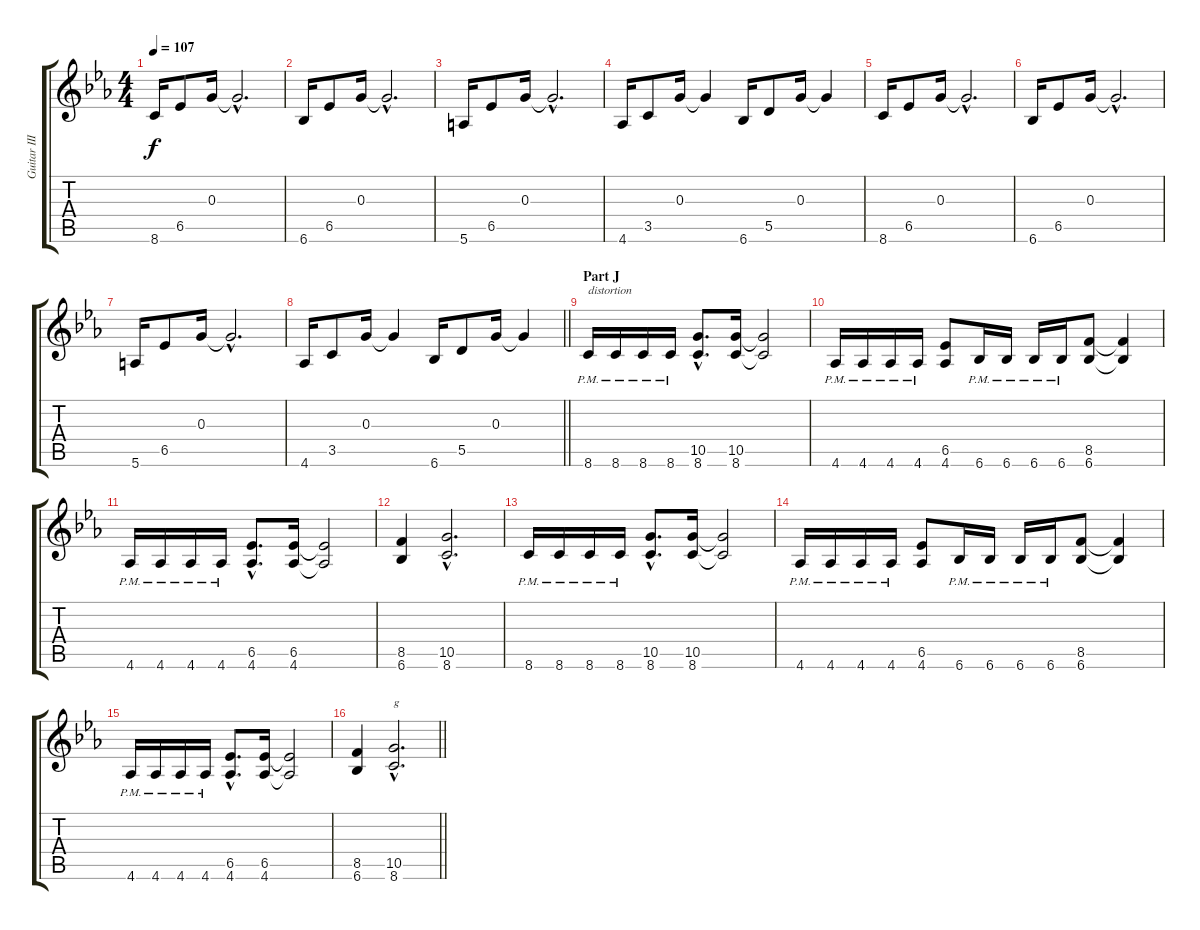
\track ("Guitar III (Kazuma)" "Guitar III") {instrument distortionguitar}
\staff {score tabs}
\tuning (E4 B3 G3 D3 A2 E2) {hide}
\ts (4 4)
\tempo 107
\clef g2
\ks eb
8.6.16{dy f} 6.5.8 0.3.16 0.3{hac t}.2{d} |
6.6.16 6.5.8 0.3.16 0.3{hac t}.2{d} |
5.6.16 6.5.8 0.3.16 0.3{hac t}.2{d} |
4.6.16 3.5.8 0.3.16 0.3{t}.4 6.6.16 5.5.8 0.3.16 0.3{t}.4 |
8.6.16 6.5.8 0.3.16 0.3{hac t}.2{d} |
6.6.16 6.5.8 0.3.16 0.3{hac t}.2{d} |
5.6.16 6.5.8 0.3.16 0.3{hac t}.2{d} |
\barLineRight lightlight
4.6.16 3.5.8 0.3.16 0.3{t}.4 6.6.16 5.5.8 0.3.16 0.3{t}.4 |
\section ("" "Part J")
8.6{pm}.16{txt "distortion" instrument distortionguitar} 8.6{pm}.16 8.6{pm}.16 8.6{pm}.16 (10.5{hac} 8.6{hac}).8{d} (10.5 8.6).16 (10.5{t} 8.6{t}).2 |
4.6{pm}.16 4.6{pm}.16 4.6{pm}.16 4.6{pm}.16 (6.5 4.6).8 6.6{pm}.16 6.6{pm}.16 6.6{pm}.16 6.6{pm}.16 (8.5 6.6).8 (8.5{t} 6.6{t}).4 |
4.6{pm}.16 4.6{pm}.16 4.6{pm}.16 4.6{pm}.16 (6.5{hac} 4.6{hac}).8{d} (6.5 4.6).16 (6.5{t} 4.6{t}).2 |
(8.5 6.6).4 (10.5{hac} 8.6{hac}).2{d} |
8.6{pm}.16 8.6{pm}.16 8.6{pm}.16 8.6{pm}.16 (10.5{hac} 8.6{hac}).8{d} (10.5 8.6).16 (10.5{t} 8.6{t}).2 |
4.6{pm}.16 4.6{pm}.16 4.6{pm}.16 4.6{pm}.16 (6.5 4.6).8 6.6{pm}.16 6.6{pm}.16 6.6{pm}.16 6.6{pm}.16 (8.5 6.6).8 (8.5{t} 6.6{t}).4 |
4.6{pm}.16 4.6{pm}.16 4.6{pm}.16 4.6{pm}.16 (6.5{hac} 4.6{hac}).8{d} (6.5 4.6).16 (6.5{t} 4.6{t}).2 |
\barLineRight lightlight
(8.5 6.6).4 (10.5{hac} 8.6{hac}).2{d txt "g"}
